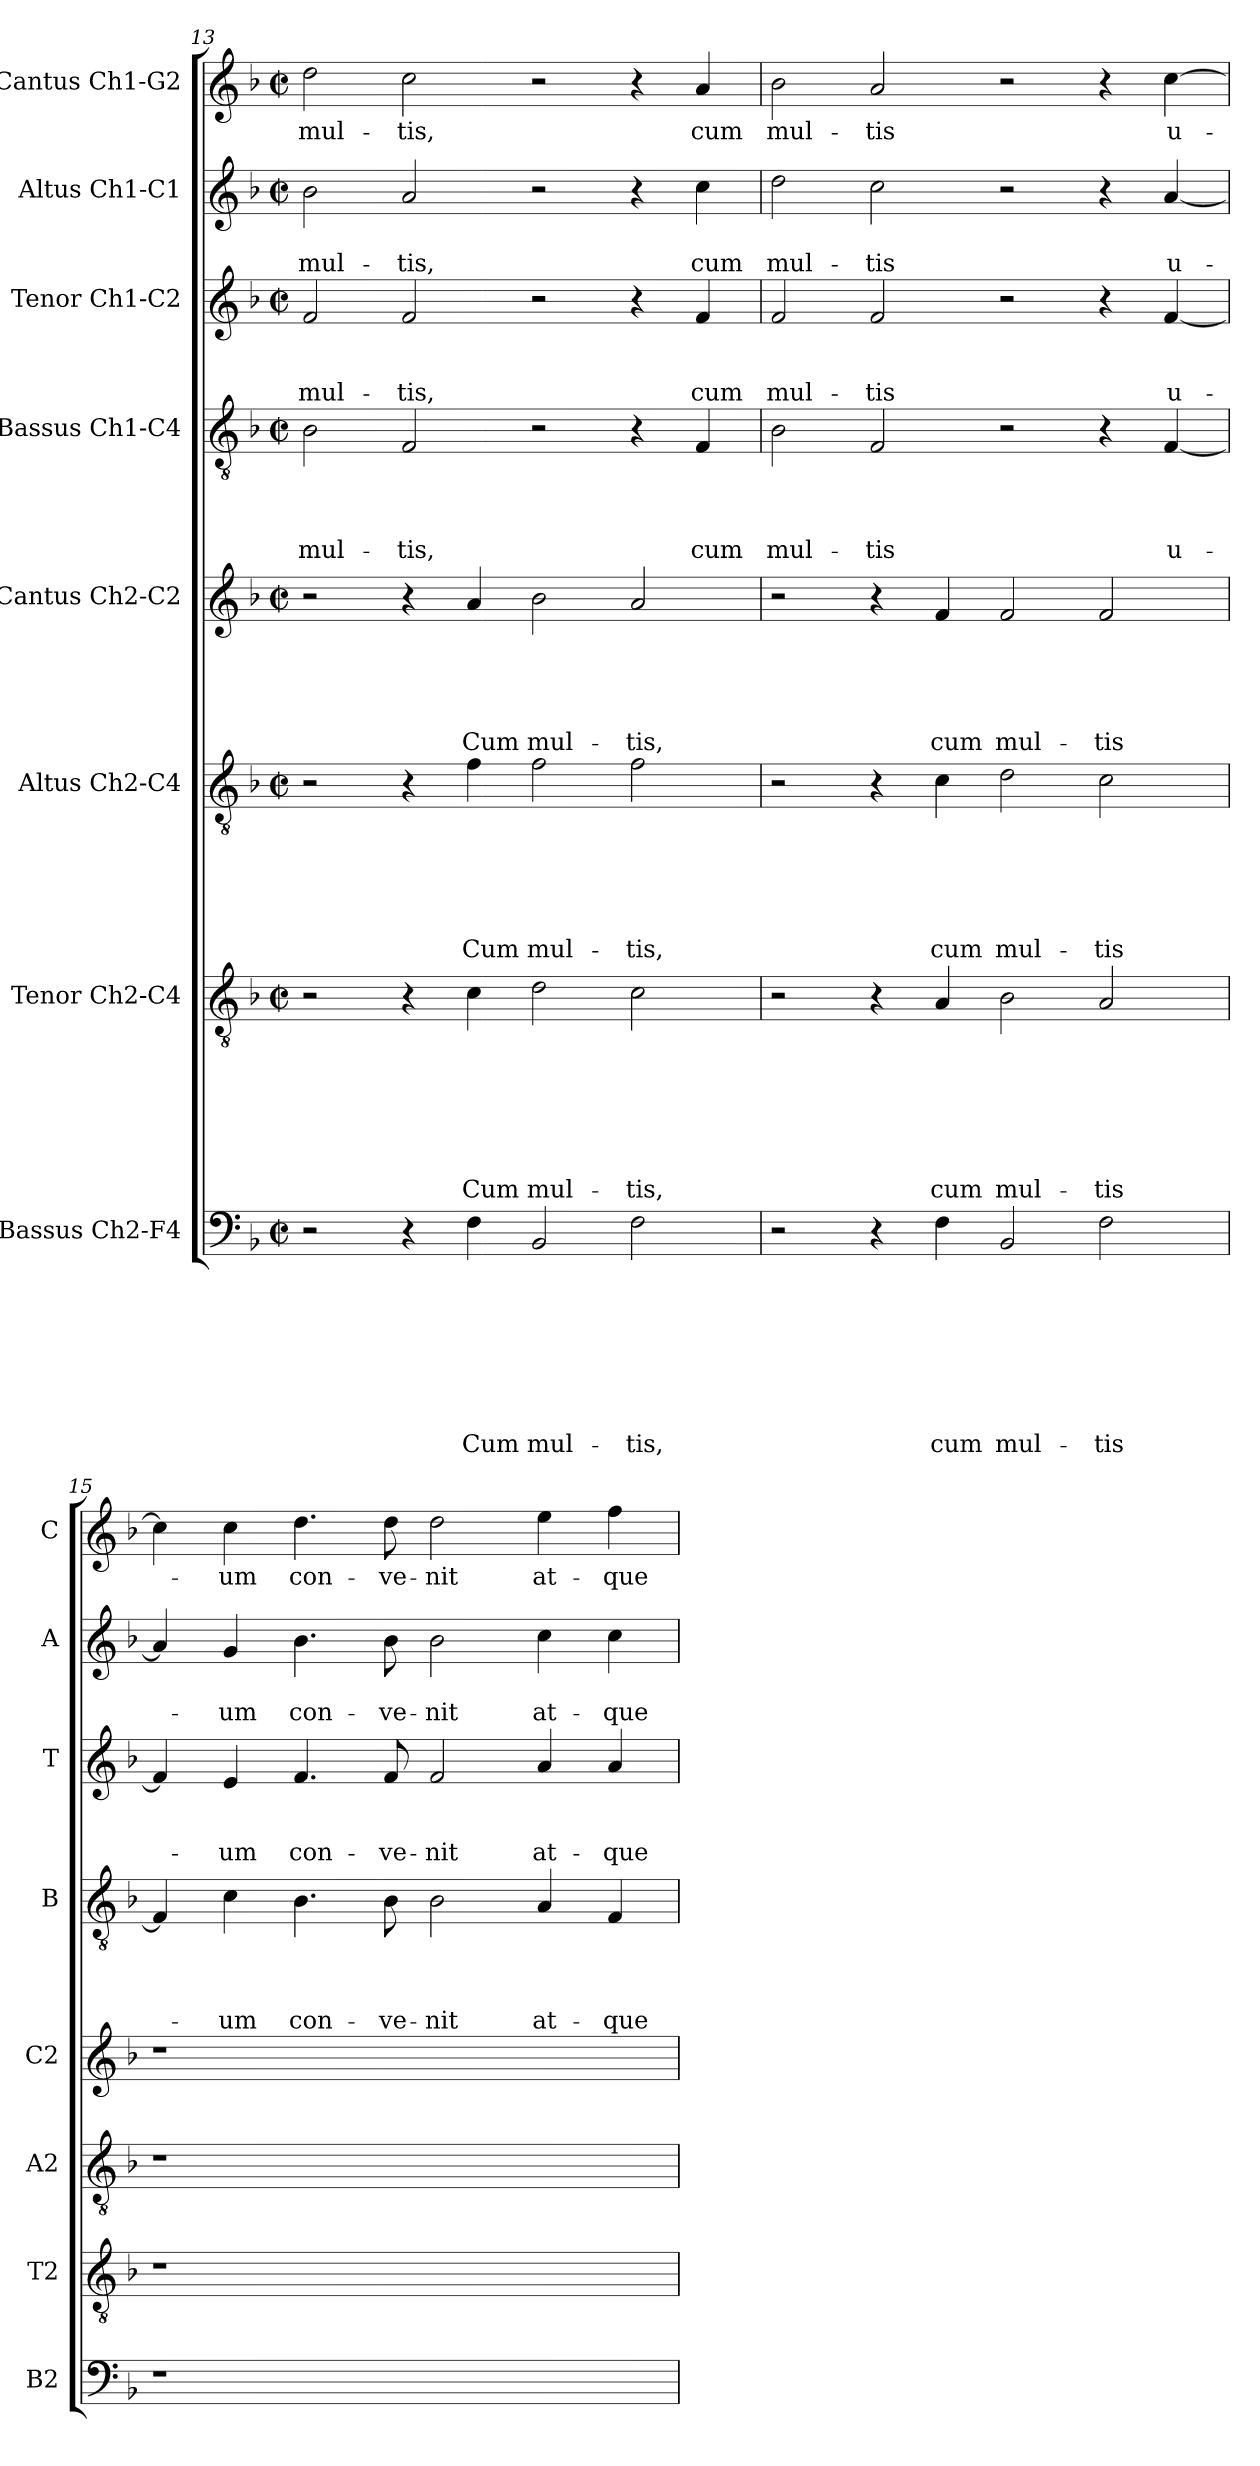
**kern	**text	**text	**text	**text	**text	**text	**text	**text	**kern	**text	**text	**text	**text	**text	**text	**text	**kern	**text	**text	**text	**text	**text	**text	**kern	**text	**text	**text	**text	**text	**kern	**text	**text	**text	**text	**kern	**text	**text	**text	**kern	**text	**text	**kern	**text
*part8	*part8	*part8	*part8	*part8	*part8	*part8	*part8	*part8	*part7	*part7	*part7	*part7	*part7	*part7	*part7	*part7	*part6	*part6	*part6	*part6	*part6	*part6	*part6	*part5	*part5	*part5	*part5	*part5	*part5	*part4	*part4	*part4	*part4	*part4	*part3	*part3	*part3	*part3	*part2	*part2	*part2	*part1	*part1
*staff8	*staff8	*staff8	*staff8	*staff8	*staff8	*staff8	*staff8	*staff8	*staff7	*staff7	*staff7	*staff7	*staff7	*staff7	*staff7	*staff7	*staff6	*staff6	*staff6	*staff6	*staff6	*staff6	*staff6	*staff5	*staff5	*staff5	*staff5	*staff5	*staff5	*staff4	*staff4	*staff4	*staff4	*staff4	*staff3	*staff3	*staff3	*staff3	*staff2	*staff2	*staff2	*staff1	*staff1
*I"Bassus Ch2-F4	*	*	*	*	*	*	*	*	*I"Tenor Ch2-C4	*	*	*	*	*	*	*	*I"Altus Ch2-C4	*	*	*	*	*	*	*I"Cantus Ch2-C2	*	*	*	*	*	*I"Bassus Ch1-C4	*	*	*	*	*I"Tenor Ch1-C2	*	*	*	*I"Altus Ch1-C1	*	*	*I"Cantus Ch1-G2	*
*I'B2	*	*	*	*	*	*	*	*	*I'T2	*	*	*	*	*	*	*	*I'A2	*	*	*	*	*	*	*I'C2	*	*	*	*	*	*I'B	*	*	*	*	*I'T	*	*	*	*I'A	*	*	*I'C	*
*clefF4	*	*	*	*	*	*	*	*	*clefGv2	*	*	*	*	*	*	*	*clefGv2	*	*	*	*	*	*	*clefG2	*	*	*	*	*	*clefGv2	*	*	*	*	*clefG2	*	*	*	*clefG2	*	*	*clefG2	*
*k[b-]	*	*	*	*	*	*	*	*	*k[b-]	*	*	*	*	*	*	*	*k[b-]	*	*	*	*	*	*	*k[b-]	*	*	*	*	*	*k[b-]	*	*	*	*	*k[b-]	*	*	*	*k[b-]	*	*	*k[b-]	*
*F:	*	*	*	*	*	*	*	*	*F:	*	*	*	*	*	*	*	*F:	*	*	*	*	*	*	*F:	*	*	*	*	*	*F:	*	*	*	*	*F:	*	*	*	*F:	*	*	*F:	*
*M2/2	*	*	*	*	*	*	*	*	*M2/2	*	*	*	*	*	*	*	*M2/2	*	*	*	*	*	*	*M2/2	*	*	*	*	*	*M2/2	*	*	*	*	*M2/2	*	*	*	*M2/2	*	*	*M2/2	*
*met(c|)	*	*	*	*	*	*	*	*	*met(c|)	*	*	*	*	*	*	*	*met(c|)	*	*	*	*	*	*	*met(c|)	*	*	*	*	*	*met(c|)	*	*	*	*	*met(c|)	*	*	*	*met(c|)	*	*	*met(c|)	*
=13	=13	=13	=13	=13	=13	=13	=13	=13	=13	=13	=13	=13	=13	=13	=13	=13	=13	=13	=13	=13	=13	=13	=13	=13	=13	=13	=13	=13	=13	=13	=13	=13	=13	=13	=13	=13	=13	=13	=13	=13	=13	=13	=13
!	!	!	!	!	!	!	!	!	!	!	!	!	!	!	!	!	!	!	!	!	!	!	!	!	!	!	!	!	!	!	!	!	!	!LO:LY:b	!	!	!	!LO:LY:b	!	!	!LO:LY:b	!	!LO:LY:b
2r	.	.	.	.	.	.	.	.	2r	.	.	.	.	.	.	.	2r	.	.	.	.	.	.	2r	.	.	.	.	.	2B-\	.	.	.	mul-	2f/	.	.	mul-	2b-\	.	mul-	2dd\	mul-
!	!	!	!	!	!	!	!	!	!	!	!	!	!	!	!	!	!	!	!	!	!	!	!	!	!	!	!	!	!	!	!	!	!	!LO:LY:b	!	!	!	!LO:LY:b	!	!	!LO:LY:b	!	!LO:LY:b
4r	.	.	.	.	.	.	.	.	4r	.	.	.	.	.	.	.	4r	.	.	.	.	.	.	4r	.	.	.	.	.	2F/	.	.	.	-tis,	2f/	.	.	-tis,	2a/	.	-tis,	2cc\	-tis,
!	!	!	!	!	!	!	!	!LO:LY:b	!	!	!	!	!	!	!	!LO:LY:b	!	!	!	!	!	!	!LO:LY:b	!	!	!	!	!	!LO:LY:b	!	!	!	!	!	!	!	!	!	!	!	!	!	!
4F\	.	.	.	.	.	.	.	Cum	4c\	.	.	.	.	.	.	Cum	4f\	.	.	.	.	.	Cum	4a/	.	.	.	.	Cum	.	.	.	.	.	.	.	.	.	.	.	.	.	.
!	!	!	!	!	!	!	!	!LO:LY:b	!	!	!	!	!	!	!	!LO:LY:b	!	!	!	!	!	!	!LO:LY:b	!	!	!	!	!	!LO:LY:b	!	!	!	!	!	!	!	!	!	!	!	!	!	!
2BB-/	.	.	.	.	.	.	.	mul-	2d\	.	.	.	.	.	.	mul-	2f\	.	.	.	.	.	mul-	2b-\	.	.	.	.	mul-	2r	.	.	.	.	2r	.	.	.	2r	.	.	2r	.
!	!	!	!	!	!	!	!	!LO:LY:b	!	!	!	!	!	!	!	!LO:LY:b	!	!	!	!	!	!	!LO:LY:b	!	!	!	!	!	!LO:LY:b	!	!	!	!	!	!	!	!	!	!	!	!	!	!
2F\	.	.	.	.	.	.	.	-tis,	2c\	.	.	.	.	.	.	-tis,	2f\	.	.	.	.	.	-tis,	2a/	.	.	.	.	-tis,	4r	.	.	.	.	4r	.	.	.	4r	.	.	4r	.
!	!	!	!	!	!	!	!	!	!	!	!	!	!	!	!	!	!	!	!	!	!	!	!	!	!	!	!	!	!	!	!	!	!	!LO:LY:b	!	!	!	!LO:LY:b	!	!	!LO:LY:b	!	!LO:LY:b
.	.	.	.	.	.	.	.	.	.	.	.	.	.	.	.	.	.	.	.	.	.	.	.	.	.	.	.	.	.	4F/	.	.	.	cum	4f/	.	.	cum	4cc\	.	cum	4a/	cum
=14	=14	=14	=14	=14	=14	=14	=14	=14	=14	=14	=14	=14	=14	=14	=14	=14	=14	=14	=14	=14	=14	=14	=14	=14	=14	=14	=14	=14	=14	=14	=14	=14	=14	=14	=14	=14	=14	=14	=14	=14	=14	=14	=14
!	!	!	!	!	!	!	!	!	!	!	!	!	!	!	!	!	!	!	!	!	!	!	!	!	!	!	!	!	!	!	!	!	!	!LO:LY:b	!	!	!	!LO:LY:b	!	!	!LO:LY:b	!	!LO:LY:b
2r	.	.	.	.	.	.	.	.	2r	.	.	.	.	.	.	.	2r	.	.	.	.	.	.	2r	.	.	.	.	.	2B-\	.	.	.	mul-	2f/	.	.	mul-	2dd\	.	mul-	2b-\	mul-
!	!	!	!	!	!	!	!	!	!	!	!	!	!	!	!	!	!	!	!	!	!	!	!	!	!	!	!	!	!	!	!	!	!	!LO:LY:b	!	!	!	!LO:LY:b	!	!	!LO:LY:b	!	!LO:LY:b
4r	.	.	.	.	.	.	.	.	4r	.	.	.	.	.	.	.	4r	.	.	.	.	.	.	4r	.	.	.	.	.	2F/	.	.	.	-tis	2f/	.	.	-tis	2cc\	.	-tis	2a/	-tis
!	!	!	!	!	!	!	!	!LO:LY:b	!	!	!	!	!	!	!	!LO:LY:b	!	!	!	!	!	!	!LO:LY:b	!	!	!	!	!	!LO:LY:b	!	!	!	!	!	!	!	!	!	!	!	!	!	!
4F\	.	.	.	.	.	.	.	cum	4A/	.	.	.	.	.	.	cum	4c\	.	.	.	.	.	cum	4f/	.	.	.	.	cum	.	.	.	.	.	.	.	.	.	.	.	.	.	.
!	!	!	!	!	!	!	!	!LO:LY:b	!	!	!	!	!	!	!	!LO:LY:b	!	!	!	!	!	!	!LO:LY:b	!	!	!	!	!	!LO:LY:b	!	!	!	!	!	!	!	!	!	!	!	!	!	!
2BB-/	.	.	.	.	.	.	.	mul-	2B-\	.	.	.	.	.	.	mul-	2d\	.	.	.	.	.	mul-	2f/	.	.	.	.	mul-	2r	.	.	.	.	2r	.	.	.	2r	.	.	2r	.
!	!	!	!	!	!	!	!	!LO:LY:b	!	!	!	!	!	!	!	!LO:LY:b	!	!	!	!	!	!	!LO:LY:b	!	!	!	!	!	!LO:LY:b	!	!	!	!	!	!	!	!	!	!	!	!	!	!
2F\	.	.	.	.	.	.	.	-tis	2A/	.	.	.	.	.	.	-tis	2c\	.	.	.	.	.	-tis	2f/	.	.	.	.	-tis	4r	.	.	.	.	4r	.	.	.	4r	.	.	4r	.
!	!	!	!	!	!	!	!	!	!	!	!	!	!	!	!	!	!	!	!	!	!	!	!	!	!	!	!	!	!	!	!	!	!	!LO:LY:b	!	!	!	!LO:LY:b	!	!	!LO:LY:b	!	!LO:LY:b
.	.	.	.	.	.	.	.	.	.	.	.	.	.	.	.	.	.	.	.	.	.	.	.	.	.	.	.	.	.	[4F/	.	.	.	u-	[4f/	.	.	u-	[4a/	.	u-	[4cc\	u-
!!LO:LB:g=z
=15	=15	=15	=15	=15	=15	=15	=15	=15	=15	=15	=15	=15	=15	=15	=15	=15	=15	=15	=15	=15	=15	=15	=15	=15	=15	=15	=15	=15	=15	=15	=15	=15	=15	=15	=15	=15	=15	=15	=15	=15	=15	=15	=15
1r	.	.	.	.	.	.	.	.	1r	.	.	.	.	.	.	.	1r	.	.	.	.	.	.	1r	.	.	.	.	.	4F/]	.	.	.	.	4f/]	.	.	.	4a/]	.	.	4cc\]	.
!	!	!	!	!	!	!	!	!	!	!	!	!	!	!	!	!	!	!	!	!	!	!	!	!	!	!	!	!	!	!	!	!	!	!LO:LY:b	!	!	!	!LO:LY:b	!	!	!LO:LY:b	!	!LO:LY:b
.	.	.	.	.	.	.	.	.	.	.	.	.	.	.	.	.	.	.	.	.	.	.	.	.	.	.	.	.	.	4c\	.	.	.	-um	4e/	.	.	-um	4g/	.	-um	4cc\	-um
!	!	!	!	!	!	!	!	!	!	!	!	!	!	!	!	!	!	!	!	!	!	!	!	!	!	!	!	!	!	!	!	!	!	!LO:LY:b	!	!	!	!LO:LY:b	!	!	!LO:LY:b	!	!LO:LY:b
.	.	.	.	.	.	.	.	.	.	.	.	.	.	.	.	.	.	.	.	.	.	.	.	.	.	.	.	.	.	4.B-\	.	.	.	con-	4.f/	.	.	con-	4.b-\	.	con-	4.dd\	con-
!	!	!	!	!	!	!	!	!	!	!	!	!	!	!	!	!	!	!	!	!	!	!	!	!	!	!	!	!	!	!	!	!	!	!LO:LY:b	!	!	!	!LO:LY:b	!	!	!LO:LY:b	!	!LO:LY:b
.	.	.	.	.	.	.	.	.	.	.	.	.	.	.	.	.	.	.	.	.	.	.	.	.	.	.	.	.	.	8B-\	.	.	.	-ve-	8f/	.	.	-ve-	8b-\	.	-ve-	8dd\	-ve-
!	!	!	!	!	!	!	!	!	!	!	!	!	!	!	!	!	!	!	!	!	!	!	!	!	!	!	!	!	!	!	!	!	!	!LO:LY:b	!	!	!	!LO:LY:b	!	!	!LO:LY:b	!	!LO:LY:b
1ryy	.	.	.	.	.	.	.	.	1ryy	.	.	.	.	.	.	.	1ryy	.	.	.	.	.	.	1ryy	.	.	.	.	.	2B-\	.	.	.	-nit	2f/	.	.	-nit	2b-\	.	-nit	2dd\	-nit
!	!	!	!	!	!	!	!	!	!	!	!	!	!	!	!	!	!	!	!	!	!	!	!	!	!	!	!	!	!	!	!	!	!	!LO:LY:b	!	!	!	!LO:LY:b	!	!	!LO:LY:b	!	!LO:LY:b
.	.	.	.	.	.	.	.	.	.	.	.	.	.	.	.	.	.	.	.	.	.	.	.	.	.	.	.	.	.	4A/	.	.	.	at-	4a/	.	.	at-	4cc\	.	at-	4ee\	at-
!	!	!	!	!	!	!	!	!	!	!	!	!	!	!	!	!	!	!	!	!	!	!	!	!	!	!	!	!	!	!	!	!	!	!LO:LY:b	!	!	!	!LO:LY:b	!	!	!LO:LY:b	!	!LO:LY:b
.	.	.	.	.	.	.	.	.	.	.	.	.	.	.	.	.	.	.	.	.	.	.	.	.	.	.	.	.	.	4F/	.	.	.	-que	4a/	.	.	-que	4cc\	.	-que	4ff\	-que
=	=	=	=	=	=	=	=	=	=	=	=	=	=	=	=	=	=	=	=	=	=	=	=	=	=	=	=	=	=	=	=	=	=	=	=	=	=	=	=	=	=	=	=
*-	*-	*-	*-	*-	*-	*-	*-	*-	*-	*-	*-	*-	*-	*-	*-	*-	*-	*-	*-	*-	*-	*-	*-	*-	*-	*-	*-	*-	*-	*-	*-	*-	*-	*-	*-	*-	*-	*-	*-	*-	*-	*-	*-
